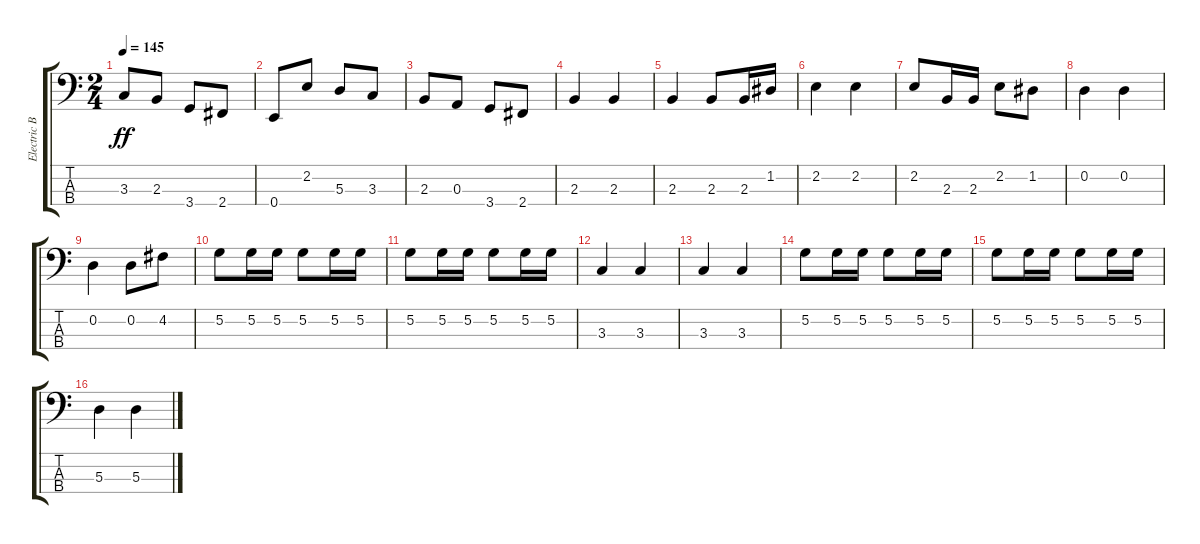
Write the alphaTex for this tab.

\track ("Electric Bass" "Electric B") {instrument electricbasspick}
\staff {score tabs}
\tuning (G2 D2 A1 E1) {hide}
\ts (2 4)
\tempo 145
\clef f4
\ks c
3.3.8{dy ff} 2.3.8 3.4.8 2.4.8 |
0.4.8 2.2.8 5.3.8 3.3.8 |
2.3.8 0.3.8 3.4.8 2.4.8 |
2.3.4 2.3.4 |
2.3.4 2.3.8 2.3.16 1.2.16 |
2.2.4 2.2.4 |
2.2.8 2.3.16 2.3.16 2.2.8 1.2.8 |
0.2.4 0.2.4 |
0.2.4 0.2.8 4.2.8 |
5.2.8 5.2.16 5.2.16 5.2.8 5.2.16 5.2.16 |
5.2.8 5.2.16 5.2.16 5.2.8 5.2.16 5.2.16 |
3.3.4 3.3.4 |
3.3.4 3.3.4 |
5.2.8 5.2.16 5.2.16 5.2.8 5.2.16 5.2.16 |
5.2.8 5.2.16 5.2.16 5.2.8 5.2.16 5.2.16 |
5.3.4 5.3.4
